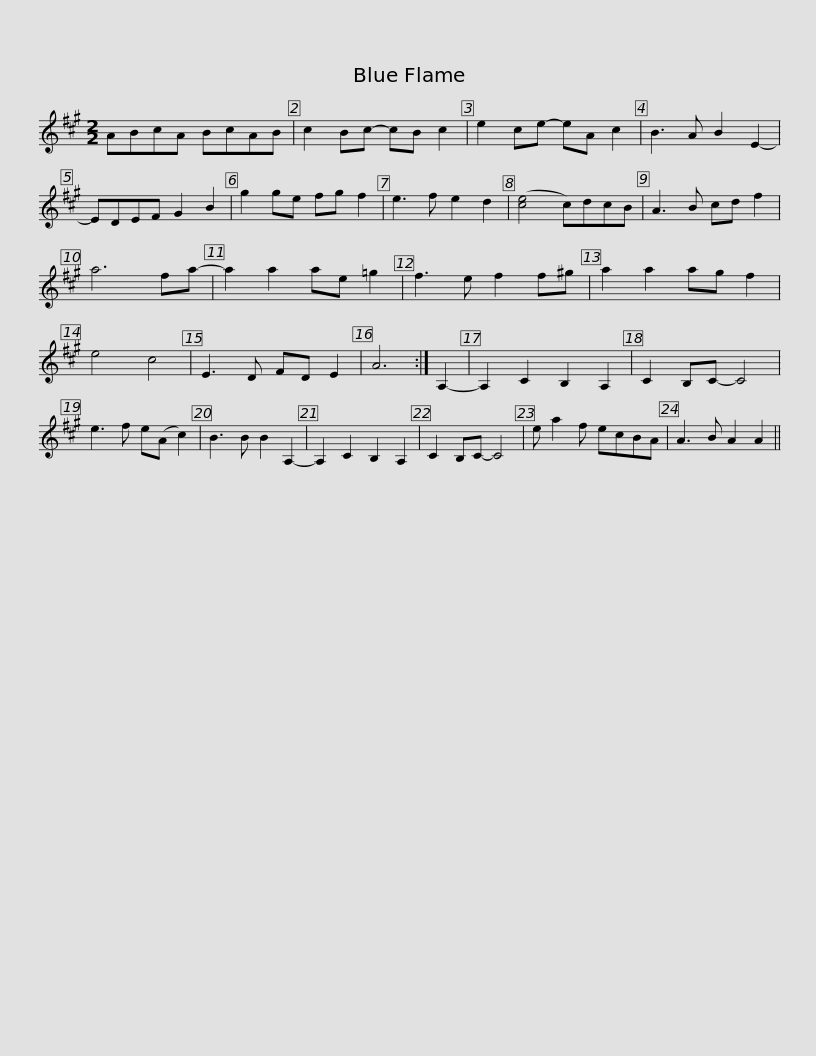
X:1
L:1/8
M:2/2
I:linebreak $
K:A
V:1 treble
V:1
 ABcA BcAB | c2 Bc- cB c2 | e2 ce- eA c2 | B3 A B2 E2- | EDEF G2 B2 | %5
 g2 ge fg f2 | e3 f e2 d2 |$ ([ce]4 c)dcB | A3 B cd f2 | a6 fa- | %10
 a2 a2 ae =g2 | f3 e f2 f^g | a2 a2 ag f2 | e4 c4 | E3 D FD E2 |$ %15
 A6 :| A,2- | A,2 C2 B,2 A,2 | C2 B,C- C4 | e3 f e(A c2) | %20
 B3 B B2 A,2- | A,2 C2 B,2 A,2 | C2 B,C- C4 |$ e a2 f ecBA | A3 B A2 A2 || %25
